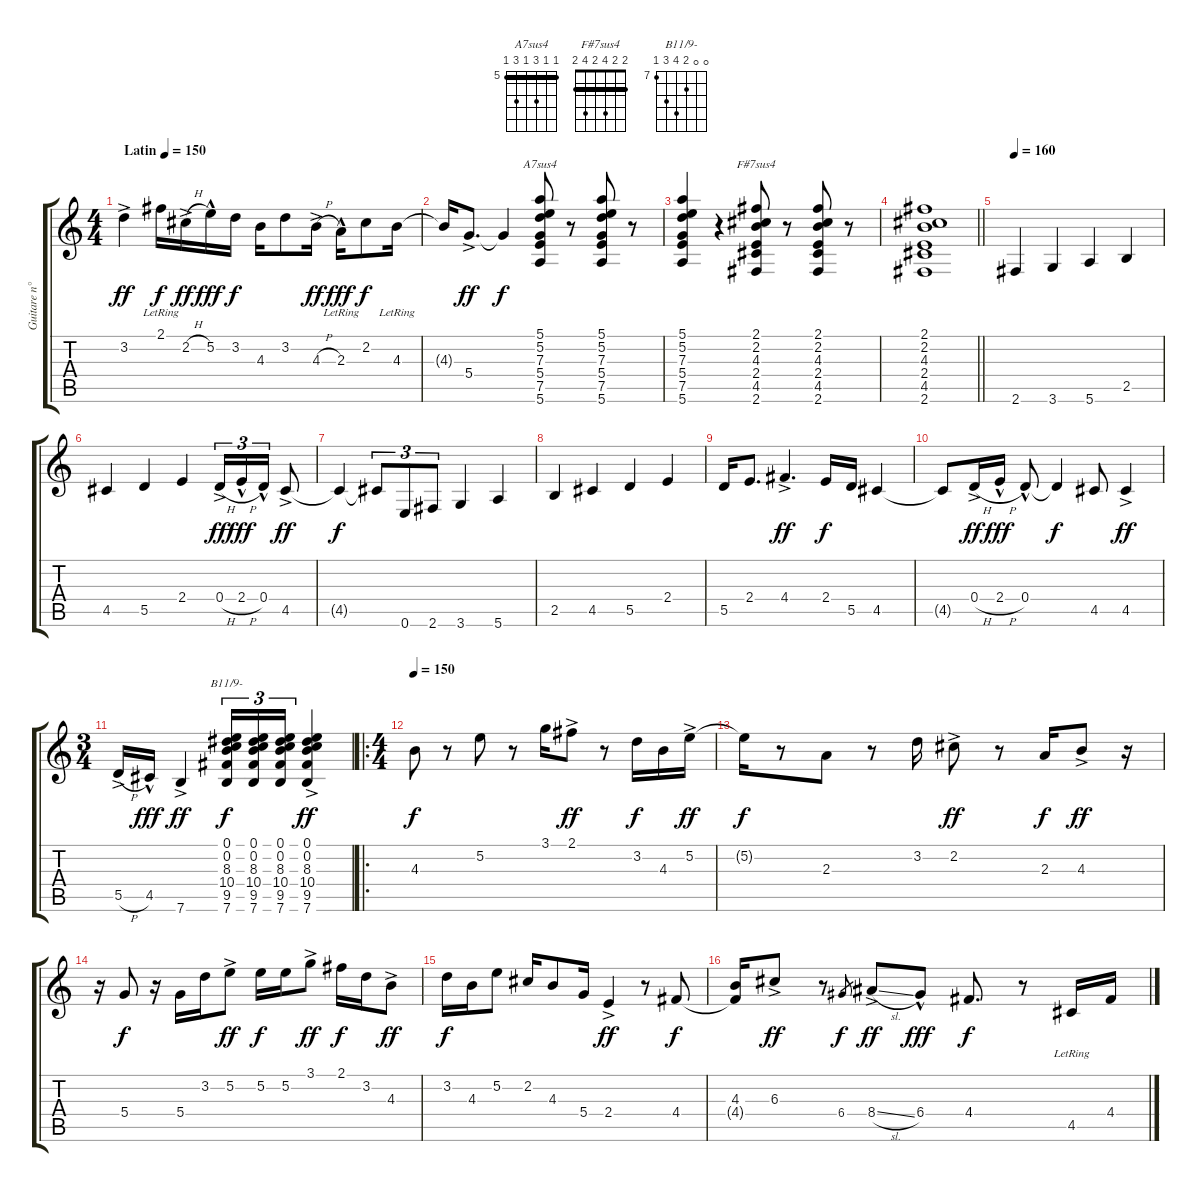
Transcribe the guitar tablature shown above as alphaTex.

\track ("Guitare n°1" "Guitare n°") {instrument acousticguitarnylon}
\staff {score tabs}
\tuning (E4 B3 G3 D3 A2 E2) {hide}
\chord ("A7sus4" 5 5 7 5 7 5) {firstfret 5 barre 5}
\chord ("F#7sus4" 2 2 4 2 4 2) {barre 2}
\chord ("B11/9-" 0 0 8 10 9 7) {firstfret 7}
\ts (4 4)
\tempo (150 "Latin")
\clef g2
\ks c
3.2{ac}.4{dy ff instrument acousticguitarnylon} 2.1{lr}.16{dy f} 2.2{h ac}.16{dy ff} 5.2{hac}.16{dy fff} 3.2.16{dy f} 4.3.16 3.2.8 4.3{h ac}.16{dy ff} 2.3{hac lr}.16{dy fff} 2.2.8{dy f} 4.3{lr}.16 |
4.3{t}.16 5.4{ac}.8{d dy ff} 5.4{t}.4{dy f} (5.1 5.2 7.3 5.4 7.5 5.6).8{ch "A7sus4"} r.8 (5.1 5.2 7.3 5.4 7.5 5.6).8 r.8 |
(5.1 5.2 7.3 5.4 7.5 5.6).4 r.4 (2.1 2.2 4.3 2.4 4.5 2.6).8{ch "F#7sus4"} r.8 (2.1 2.2 4.3 2.4 4.5 2.6).8 r.8 |
\barLineRight lightlight
(2.1 2.2 4.3 2.4 4.5 2.6).1 |
\tempo 160
2.6.4 3.6.4 5.6.4 2.5.4 |
4.5.4 5.5.4 2.4.4 0.4{h ac}.16{tu (3 2) dy ff} 2.4{h hac}.16{tu (3 2) dy fff} 0.4{hac}.16{tu (3 2)} 4.5{ac}.8{dy ff} |
4.5{t}.4{dy f} 4.5{t}.8{tu (3 2)} 0.6.8{tu (3 2)} 2.6.8{tu (3 2)} 3.6.4 5.6.4 |
2.5.4 4.5.4 5.5.4 2.4.4 |
5.5.16 2.4.8{d} 4.4{ac}.4{d dy ff} 2.4.16{dy f} 5.5.16 4.5.4 |
4.5{t}.8 0.4{h ac}.16{dy ff} 2.4{h hac}.16{dy fff} 0.4{hac}.8 0.4{t}.4{dy f} 4.5.8 4.5{ac}.4{dy ff} |
\ts (3 4)
5.5{h ac}.16 4.5{hac}.16{dy fff} 7.6{ac}.4{dy ff} (0.1 0.2 8.3 10.4 9.5 7.6).16{tu (3 2) ch "B11/9-" dy f} (0.1 0.2 8.3 10.4 9.5 7.6).16{tu (3 2)} (0.1 0.2 8.3 10.4 9.5 7.6).16{tu (3 2)} (0.1{ac} 0.2{ac} 8.3{ac} 10.4{ac} 9.5{ac} 7.6{ac}).4{dy ff} |
\ro
\ts (4 4)
\tempo 150
4.3.8{dy f} r.8 5.2.8 r.8 3.1.16 2.1{ac}.8{dy ff} r.8 3.2.16{dy f} 4.3.16 5.2{ac}.16{dy ff} |
5.2{t}.16{dy f} r.8 2.3.8 r.8 3.2.16 2.2{ac}.8{dy ff} r.8 2.3.16{dy f} 4.3{ac}.8{dy ff} r.16 |
r.16 5.4.8{dy f} r.16 5.4.16 3.2.16 5.2{ac}.8{dy ff} 5.2.16{dy f} 5.2.16 3.1{ac}.8{dy ff} 2.1.16{dy f} 3.2.16 4.3{ac}.8{dy ff} |
3.2.16{dy f} 4.3.16 5.2.8 2.2.16 4.3.8 5.4.16 2.4{ac}.4{dy ff} r.8 4.4.8{dy f} |
(4.3 4.4{t}).16 6.3{ac}.8{dy ff} r.8 6.4.8{gr dy f} 8.4{sl ac}.8{dy ff} 6.4{hac}.8{dy fff} 4.4.8{d dy f} r.8 4.5{lr}.16 4.4.16
